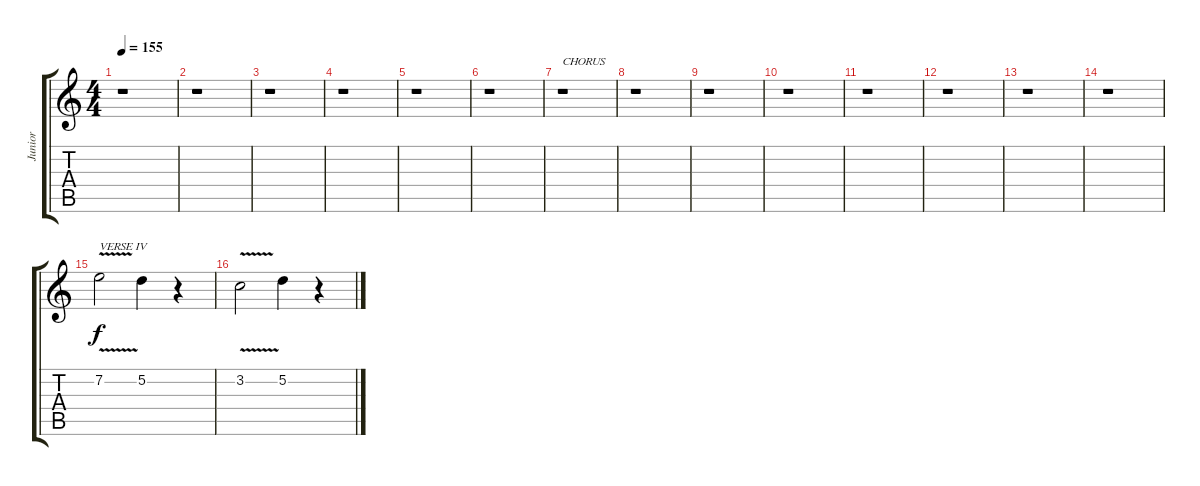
\track ("Junior" "Junior") {instrument overdrivenguitar}
\staff {score tabs}
\tuning (D4 A3 F3 C3 G2 C2) {hide}
\ts (4 4)
\tempo 155
\clef g2
\ks c
r.1{dy f} |
r.1 |
r.1 |
r.1 |
r.1 |
r.1 |
r.1{txt "CHORUS"} |
r.1 |
r.1 |
r.1 |
r.1 |
r.1 |
r.1 |
r.1 |
7.2{v}.2{txt "VERSE IV"} 5.2.4 r.4 |
3.2{v}.2 5.2.4 r.4
